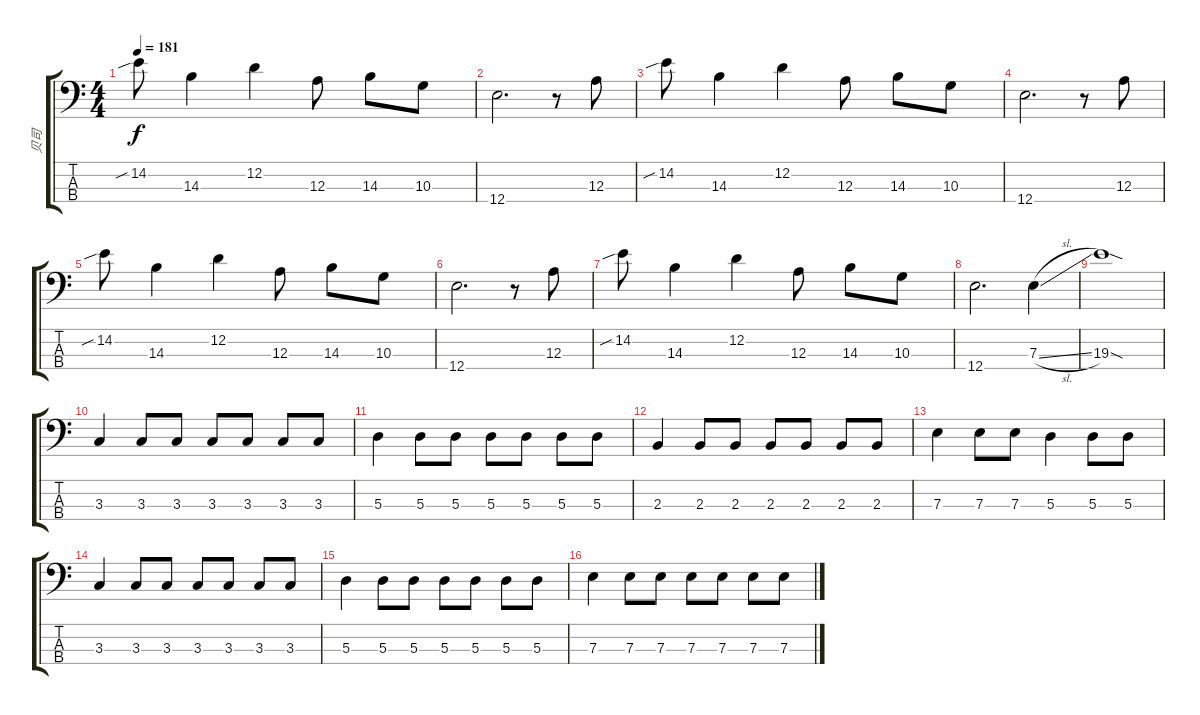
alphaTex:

\track ("贝司" "贝司") {instrument electricbassfinger}
\staff {score tabs}
\tuning (G2 D2 A1 E1) {hide}
\ts (4 4)
\tempo 181
\clef f4
\ks c
14.2{sib}.8{dy f} 14.3.4 12.2.4 12.3.8 14.3.8 10.3.8 |
12.4.2{d} r.8 12.3.8 |
14.2{sib}.8 14.3.4 12.2.4 12.3.8 14.3.8 10.3.8 |
12.4.2{d} r.8 12.3.8 |
14.2{sib}.8 14.3.4 12.2.4 12.3.8 14.3.8 10.3.8 |
12.4.2{d} r.8 12.3.8 |
14.2{sib}.8 14.3.4 12.2.4 12.3.8 14.3.8 10.3.8 |
12.4.2{d} 7.3{sl}.4 |
19.3{sod}.1 |
3.3.4 3.3.8 3.3.8 3.3.8 3.3.8 3.3.8 3.3.8 |
5.3.4 5.3.8 5.3.8 5.3.8 5.3.8 5.3.8 5.3.8 |
2.3.4 2.3.8 2.3.8 2.3.8 2.3.8 2.3.8 2.3.8 |
7.3.4 7.3.8 7.3.8 5.3.4 5.3.8 5.3.8 |
3.3.4 3.3.8 3.3.8 3.3.8 3.3.8 3.3.8 3.3.8 |
5.3.4 5.3.8 5.3.8 5.3.8 5.3.8 5.3.8 5.3.8 |
7.3.4 7.3.8 7.3.8 7.3.8 7.3.8 7.3.8 7.3.8
